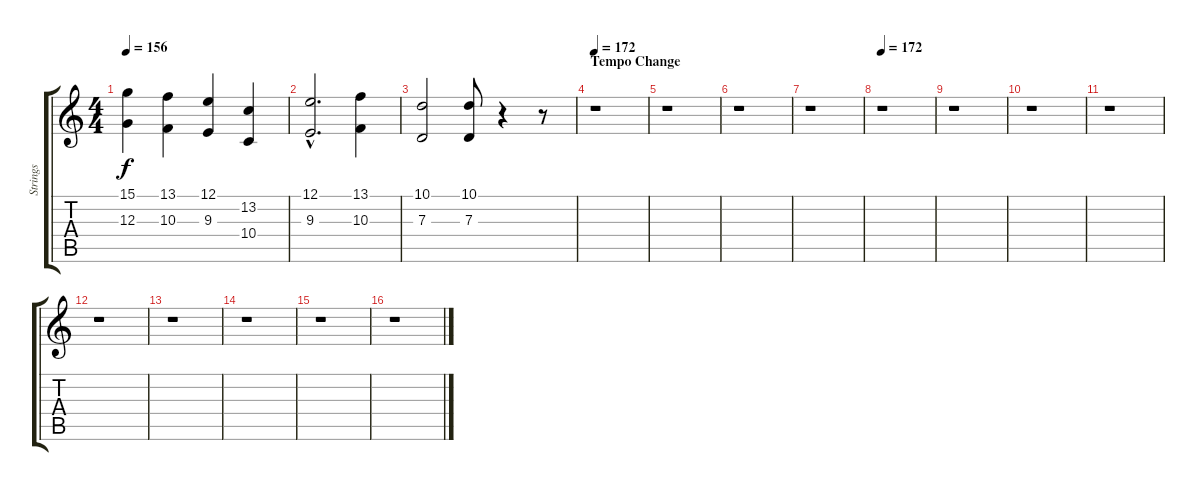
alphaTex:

\track ("Strings" "Strings") {instrument stringensemble1}
\staff {score tabs}
\tuning (E4 B3 G3 D3 A2 E2) {hide}
\ts (4 4)
\tempo 156
\clef g2
\ks c
(15.1 12.3).4{dy f} (13.1 10.3).4 (12.1 9.3).4 (13.2 10.4).4 |
(12.1{hac} 9.3{hac}).2{d} (13.1 10.3).4 |
(10.1 7.3).2 (10.1 7.3).8 r.4 r.8 |
\section ("" "Tempo Change")
\tempo 172
r.1 |
r.1 |
r.1 |
r.1 |
\tempo 172
r.1 |
r.1 |
r.1 |
r.1 |
\section ("" "")
r.1 |
r.1 |
r.1 |
r.1 |
r.1
